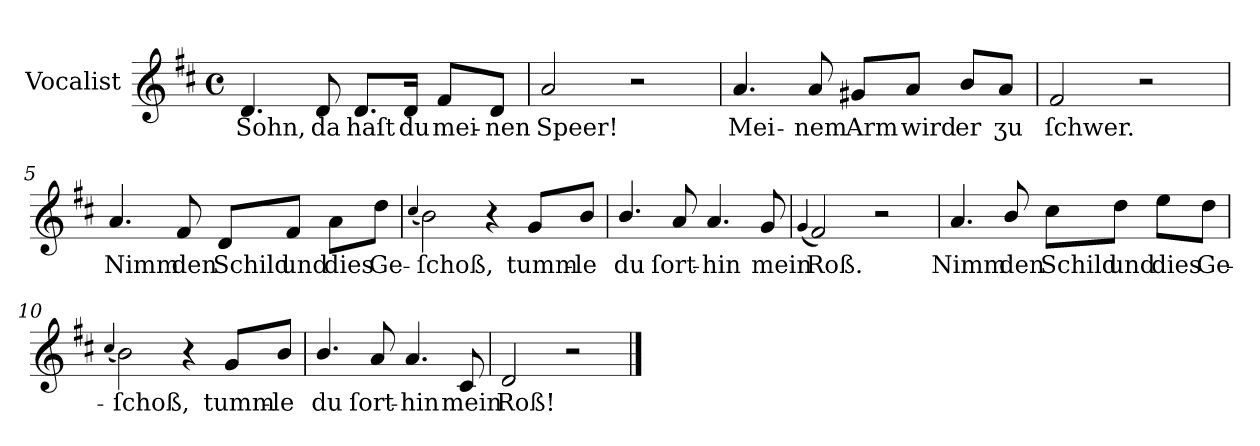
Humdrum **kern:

**kern	**text
*part1	*part1
*staff1	*staff1
*I"Vocalist	*
*clefG2	*
*k[f#c#]	*
*D:	*
*M4/4	*
*met(c)	*
=1	=1
4.d	Sohn,
8d	da
8.d/L	haſt
16d/Jk	du
8f#/L	mei-
8d/J	-nen
=2	=2
2a	Speer!
2r	.
=3	=3
4.a	Mei-
8a	-nem
8g#X/L	Arm
8a/J	wird
8b/L	er
8a/J	ʒu
=4	=4
2f#	ſchwer.
2r	.
=5	=5
4.a	Nimm
8f#	den
8d/L	Schild
8f#/J	und
8a\L	dies
8dd\J	Ge-
=6	=6
(4qqcc#	.
2b)	-ſchoß,
4r	.
8g/L	tumm-
8b/J	-le
=7	=7
4.b/	du
8a	ſort-
4.a	-hin
8g	mein
=8	=8
(4qqg	.
2f#)	Roß.
2r	.
=9	=9
4.a	Nimm
8b/	den
8cc#\L	Schild
8dd\J	und
8ee\L	dies
8dd\J	Ge-
=10	=10
(4qqcc#	.
2b)	-ſchoß,
4r	.
8g/L	tumm-
8b/J	-le
=11	=11
4.b/	du
8a	ſort-
4.a	-hin
8c#	mein
=12	=12
2d	Roß!
2r	.
==	==
*-	*-
